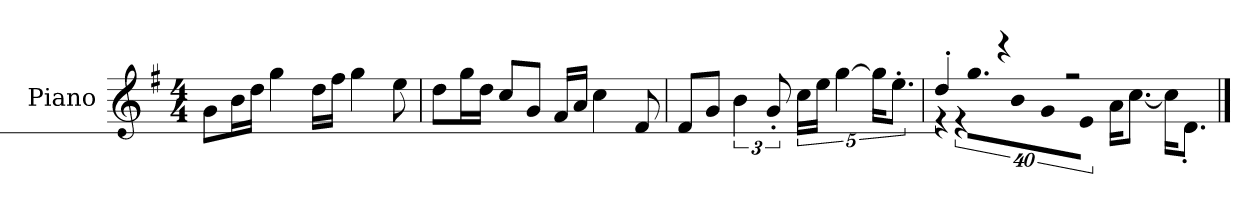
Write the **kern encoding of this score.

**kern
*part1
*staff1
*I"Piano
*I'P-no
*clefG2
*k[f#]
*M4/4
*MM90
=1
8g\L
16b\L
16dd\JJ
4gg\
16dd\LL
16ff#\JJ
4gg\
8ee\
=2
8dd\L
16gg\L
16dd\JJ
8cc/L
8g/J
16f#/LL
16a/JJ
4cc\
8d/
=3
8d/L
8g/J
6b\
12g'/
20cc\LL
20ee\JJ
[5gg\
20gg\KL]
10.ee'\J
=4
*^
!	!LO:N:vis=16
4dd'/	1920%137r
!	!LO:N:vis=32
.	640%23r
!	!LO:N:vis=16.
.	960%103gg\KL
!	!LO:N:vis=8
.	960%137b\
4r	.
!	!LO:N:vis=16
.	1920%137g\L
!	!LO:N:vis=16
.	1920%137e\JJ
2r	16a\KL
.	[8.cc\J
.	16cc\KL]
.	8.d'\J
*v	*v
==
*-
